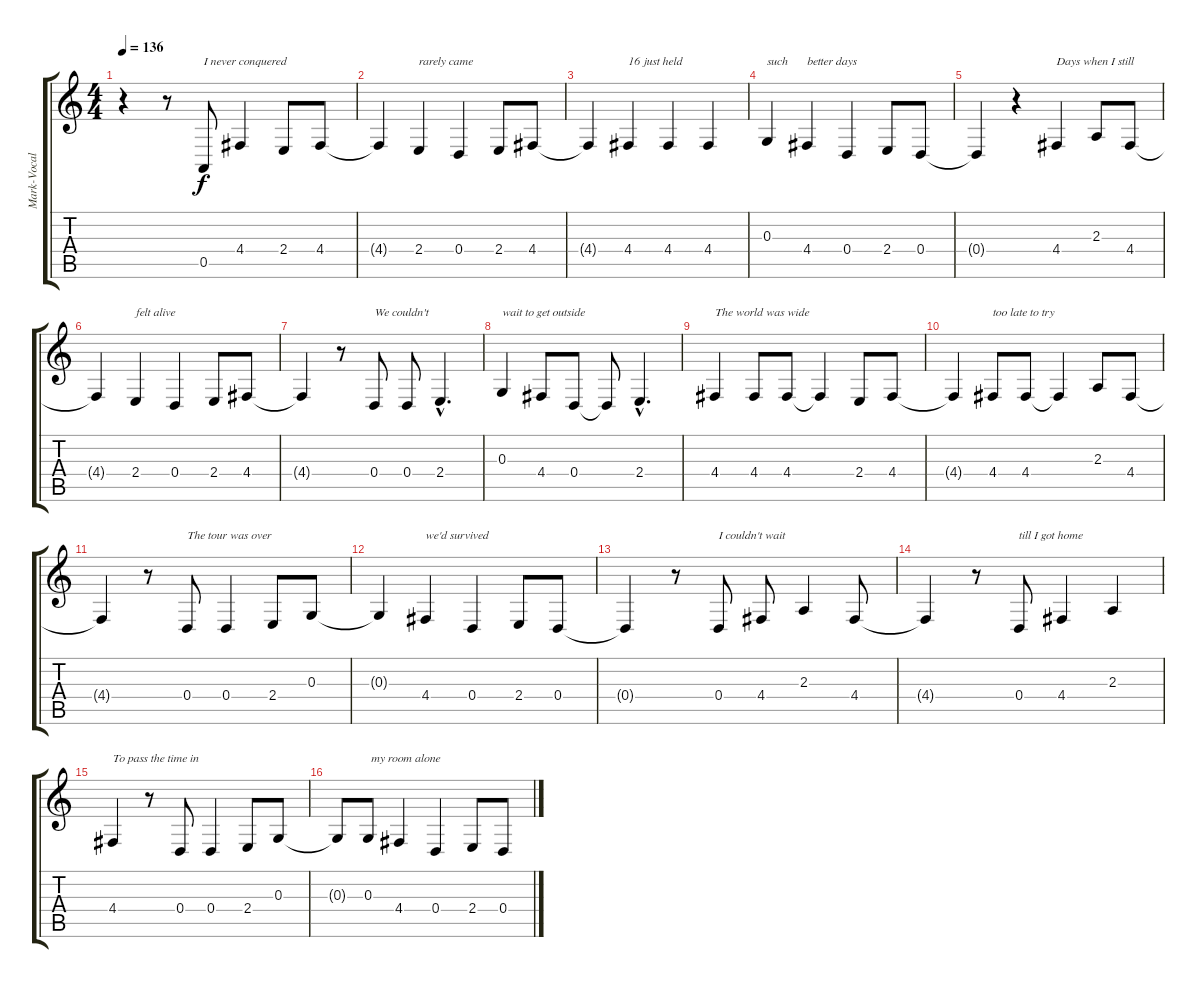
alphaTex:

\track ("Mark-Vocal's" "Mark-Vocal") {instrument tenorsax}
\staff {score tabs}
\tuning (E4 B3 G3 D3 A2 E2) {hide}
\ts (4 4)
\tempo 136
\clef g2
\ks c
r.4{dy f} r.8 0.5.8{txt "I never conquered"} 4.4.4 2.4.8 4.4.8 |
4.4{t}.4 2.4.4{txt "rarely came"} 0.4.4 2.4.8 4.4.8 |
4.4{t}.4 4.4.4{txt "16 just held"} 4.4.4 4.4.4 |
0.3.4{txt "such"} 4.4.4{txt "better days"} 0.4.4 2.4.8 0.4.8 |
0.4{t}.4 r.4 4.4.4{txt "Days when I still"} 2.3.8 4.4.8 |
4.4{t}.4 2.4.4{txt "felt alive"} 0.4.4 2.4.8 4.4.8 |
4.4{t}.4 r.8 0.4.8{txt "We couldn't"} 0.4.8 2.4{hac}.4{d} |
0.3.4{txt "wait to get outside"} 4.4.8 0.4.8 0.4{t}.8 2.4{hac}.4{d} |
4.4.4{txt "The world was wide"} 4.4.8 4.4.8 4.4{t}.4 2.4.8 4.4.8 |
4.4{t}.4 4.4.8{txt "too late to try"} 4.4.8 4.4{t}.4 2.3.8 4.4.8 |
4.4{t}.4 r.8 0.4.8{txt "The tour was over"} 0.4.4 2.4.8 0.3.8 |
0.3{t}.4 4.4.4{txt "we'd survived"} 0.4.4 2.4.8 0.4.8 |
0.4{t}.4 r.8 0.4.8{txt "I couldn't wait"} 4.4.8 2.3.4 4.4.8 |
4.4{t}.4 r.8 0.4.8{txt "till I got home"} 4.4.4 2.3.4 |
4.4.4{txt "To pass the time in"} r.8 0.4.8 0.4.4 2.4.8 0.3.8 |
0.3{t}.8 0.3.8{txt " my room alone"} 4.4.4 0.4.4 2.4.8 0.4.8
